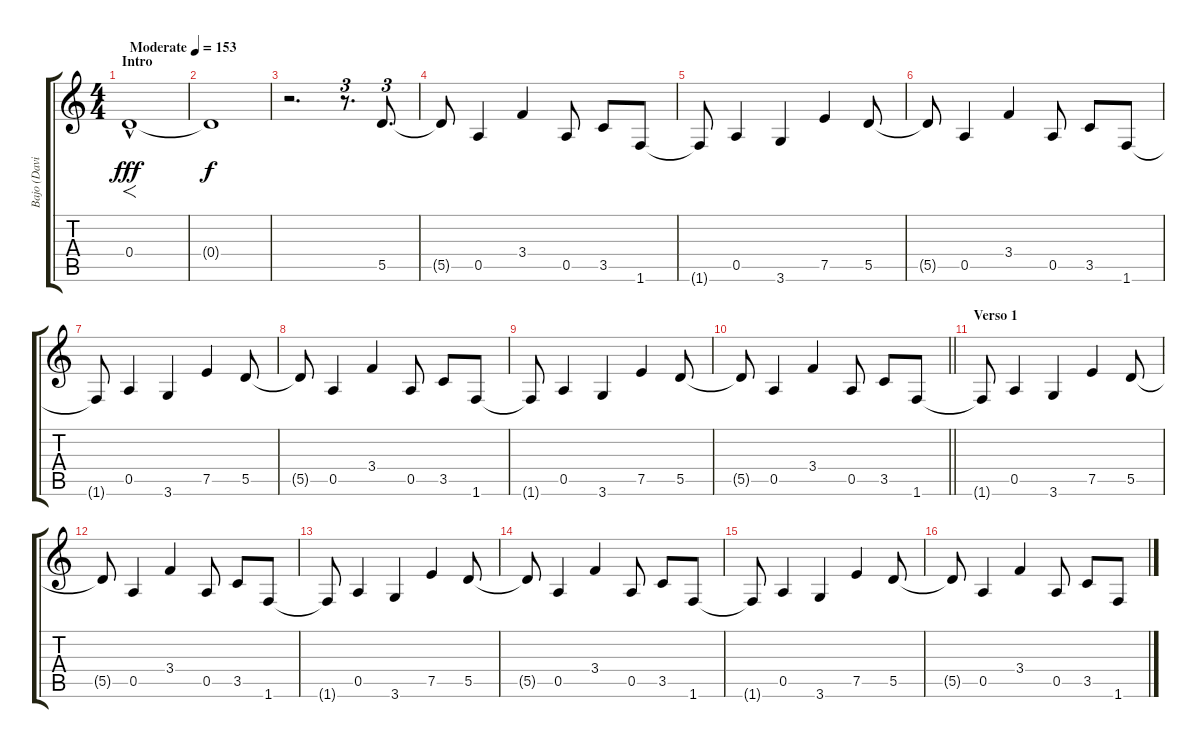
\track ("Bajo (David Summers)" "Bajo (Davi") {instrument electricbassfinger}
\staff {score tabs}
\tuning (E4 B3 G3 D3 A2 E2) {hide}
\ts (4 4)
\section ("" "Intro")
\tempo (153 "Moderate")
\clef g2
\ks c
0.4{hac}.1{f dy fff instrument electricbassfinger} |
0.4{t}.1{dy f} |
r.2{d} r.8{d tu (3 2)} 5.5.8{d tu (3 2)} |
5.5{t}.8 0.5.4 3.4.4 0.5.8 3.5.8 1.6.8 |
1.6{t}.8 0.5.4 3.6.4 7.5.4 5.5.8 |
5.5{t}.8 0.5.4 3.4.4 0.5.8 3.5.8 1.6.8 |
1.6{t}.8 0.5.4 3.6.4 7.5.4 5.5.8 |
5.5{t}.8 0.5.4 3.4.4 0.5.8 3.5.8 1.6.8 |
1.6{t}.8 0.5.4 3.6.4 7.5.4 5.5.8 |
\barLineRight lightlight
5.5{t}.8 0.5.4 3.4.4 0.5.8 3.5.8 1.6.8 |
\section ("" "Verso 1")
1.6{t}.8 0.5.4 3.6.4 7.5.4 5.5.8 |
5.5{t}.8 0.5.4 3.4.4 0.5.8 3.5.8 1.6.8 |
1.6{t}.8 0.5.4 3.6.4 7.5.4 5.5.8 |
5.5{t}.8 0.5.4 3.4.4 0.5.8 3.5.8 1.6.8 |
1.6{t}.8 0.5.4 3.6.4 7.5.4 5.5.8 |
5.5{t}.8 0.5.4 3.4.4 0.5.8 3.5.8 1.6.8
